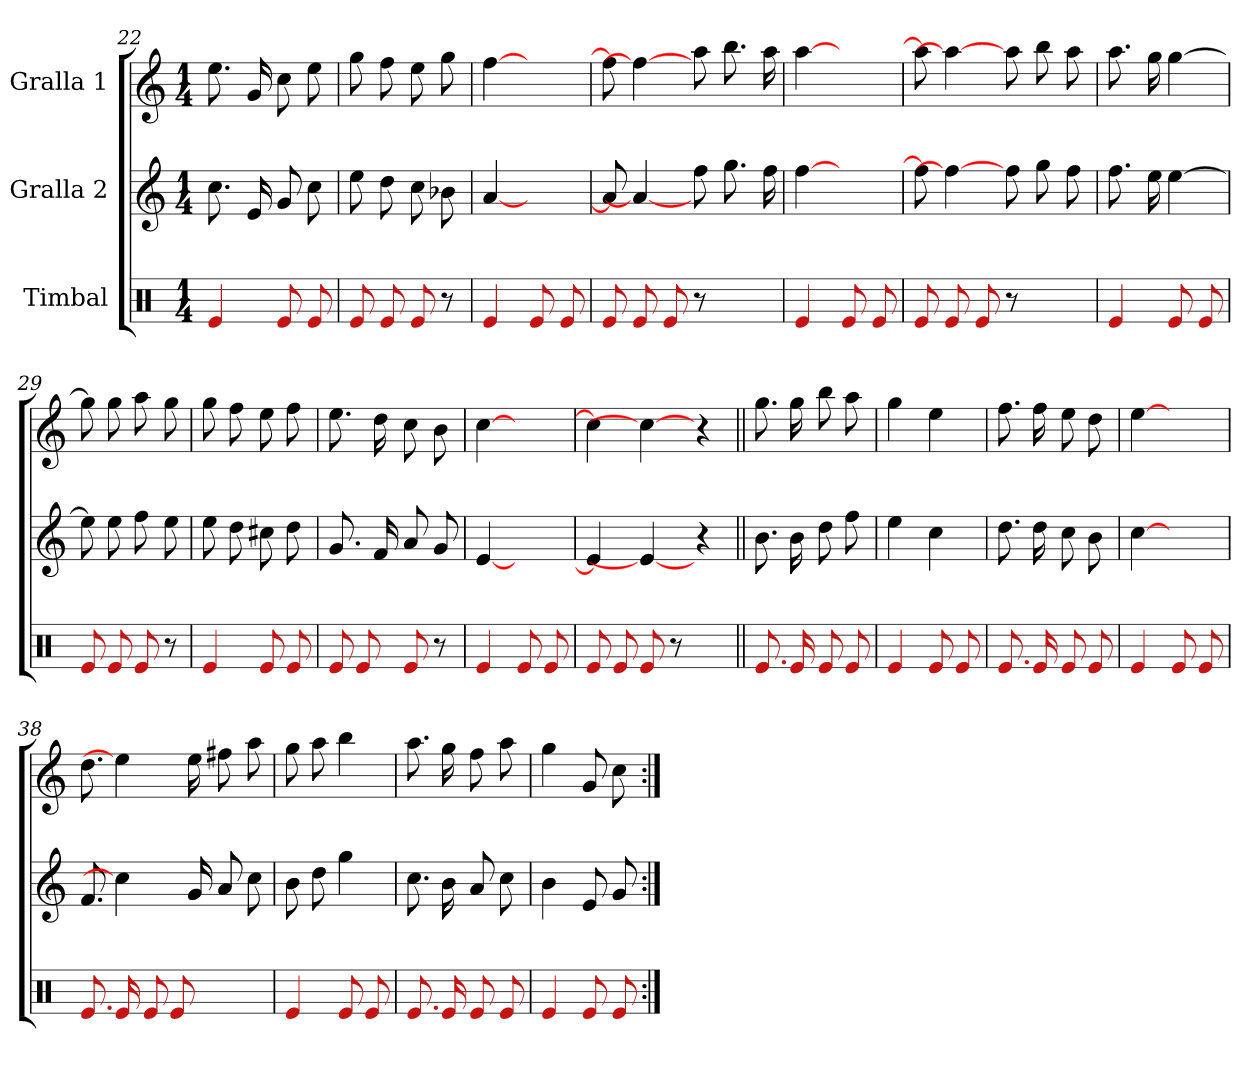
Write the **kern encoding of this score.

**kern	**kern	**kern
*part3	*part2	*part1
*staff3	*staff2	*staff1
*I"Timbal	*I"Gralla 2	*I"Gralla 1
*clefX	*clefG2	*clefG2
*k[]	*k[]	*k[]
*M1/4	*M1/4	*M1/4
=22	=22	=22
4e	8.cc	8.ee
.	16e	16g
8e	8g	8cc
8e	8cc	8ee
=23	=23	=23
8e	8ee	8gg
8e	8dd	8ff
8e	8cc	8ee
8r	8b-	8gg
=24	=24	=24
4e	[4a	[4ff
8e	4ryy	4ryy
8e	.	.
=25	=25	=25
8e	8a]	8ff]
8e	4a_	4ff_
8e	.	.
8r	8ff	8aa
4ryy	8.gg	8.bb
.	16ff	16aa
=26	=26	=26
4e	[4ff	[4aa
8e	4ryy	4ryy
8e	.	.
=27	=27	=27
8e	8ff]	8aa]
8e	4ff_	4aa_
8e	.	.
8r	8ff	8aa
4ryy	8gg	8bb
.	8ff	8aa
=28	=28	=28
4e	8.ff	8.aa
.	16ee	16gg
8e	[4ee	[4gg
8e	.	.
=29	=29	=29
8e	8ee]	8gg]
8e	8ee	8gg
8e	8ff	8aa
8r	8ee	8gg
=30	=30	=30
4e	8ee	8gg
.	8dd	8ff
8e	8cc#	8ee
8e	8dd	8ff
=31	=31	=31
8e	8.g	8.ee
8e	.	.
.	16f	16dd
8e	8a	8cc
8r	8g	8b
=32	=32	=32
4e	[4e	[4cc
8e	4ryy	4ryy
8e	.	.
=33	=33	=33
8e	4e]	4cc]
8e	.	.
8e	4e_	4cc_
8r	.	.
4ryy	4r	4r
=34||	=34||	=34||
8.e	8.b	8.gg
16e	16b	16gg
8e	8dd	8bb
8e	8ff	8aa
=35	=35	=35
4e	4ee	4gg
8e	4cc	4ee
8e	.	.
=36	=36	=36
8.e	8.dd	8.ff
16e	16dd	16ff
8e	8cc	8ee
8e	8b	8dd
=37	=37	=37
4e	[4cc	[4ee
8e	4ryy	4ryy
8e	.	.
=38	=38	=38
8.e	8.f	8.dd
16e	4cc]	4ee]
8e	.	.
8e	.	.
.	16g	16ee
4ryy	8a	8ff#
.	8cc	8aa
=39	=39	=39
4e	8b	8gg
.	8dd	8aa
8e	4gg	4bb
8e	.	.
=40	=40	=40
8.e	8.cc	8.aa
16e	16b	16gg
8e	8a	8ff
8e	8cc	8aa
=41	=41	=41
4e	4b	4gg
8e	8e	8g
8e	8g	8cc
=:|!	=:|!	=:|!
*-	*-	*-
